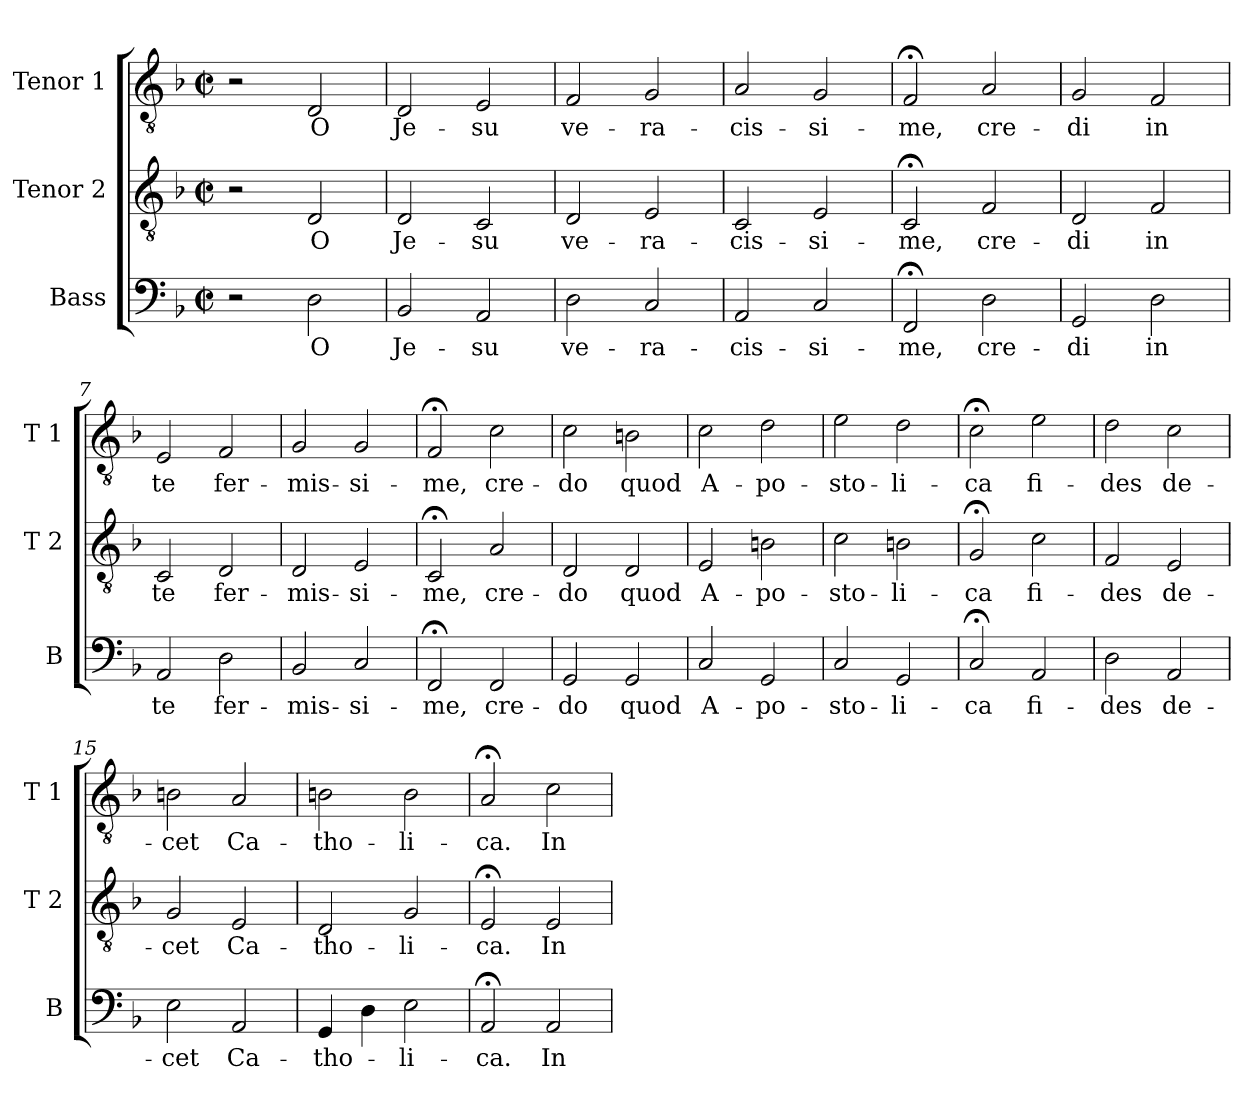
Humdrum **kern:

**kern	**text	**kern	**text	**kern	**text
*part3	*part3	*part2	*part2	*part1	*part1
*staff3	*staff3	*staff2	*staff2	*staff1	*staff1
*I"Bass	*	*I"Tenor 2	*	*I"Tenor 1	*
*I'B	*	*I'T 2	*	*I'T 1	*
*clefF4	*	*clefGv2	*	*clefGv2	*
*k[b-]	*	*k[b-]	*	*k[b-]	*
*F:	*	*F:	*	*F:	*
*M2/2	*	*M2/2	*	*M2/2	*
*met(c|)	*	*met(c|)	*	*met(c|)	*
=1	=1	=1	=1	=1	=1
2r	.	2r	.	2r	.
!	!LO:LY:b	!	!LO:LY:b	!	!LO:LY:b
2D\	O	2D/	O	2D/	O
=2	=2	=2	=2	=2	=2
!	!LO:LY:b	!	!LO:LY:b	!	!LO:LY:b
2BB-/	Je-	2D/	Je-	2D/	Je-
!	!LO:LY:b	!	!LO:LY:b	!	!LO:LY:b
2AA/	-su	2C/	-su	2E/	-su
=3	=3	=3	=3	=3	=3
!	!LO:LY:b	!	!LO:LY:b	!	!LO:LY:b
2D\	ve-	2D/	ve-	2F/	ve-
!	!LO:LY:b	!	!LO:LY:b	!	!LO:LY:b
2C/	-ra-	2E/	-ra-	2G/	-ra-
=4	=4	=4	=4	=4	=4
!	!LO:LY:b	!	!LO:LY:b	!	!LO:LY:b
2AA/	-cis-	2C/	-cis-	2A/	-cis-
!	!LO:LY:b	!	!LO:LY:b	!	!LO:LY:b
2C/	-si-	2E/	-si-	2G/	-si-
!!LO:LB:g=z
=5	=5	=5	=5	=5	=5
!	!LO:LY:b	!	!LO:LY:b	!	!LO:LY:b
2FF;</	-me,	2C;</	-me,	2F;</	-me,
!	!LO:LY:b	!	!LO:LY:b	!	!LO:LY:b
2D\	cre-	2F/	cre-	2A/	cre-
=6	=6	=6	=6	=6	=6
!	!LO:LY:b	!	!LO:LY:b	!	!LO:LY:b
2GG/	-di	2D/	-di	2G/	-di
!	!LO:LY:b	!	!LO:LY:b	!	!LO:LY:b
2D\	in	2F/	in	2F/	in
=7	=7	=7	=7	=7	=7
!	!LO:LY:b	!	!LO:LY:b	!	!LO:LY:b
2AA/	te	2C/	te	2E/	te
!	!LO:LY:b	!	!LO:LY:b	!	!LO:LY:b
2D\	fer-	2D/	fer-	2F/	fer-
=8	=8	=8	=8	=8	=8
!	!LO:LY:b	!	!LO:LY:b	!	!LO:LY:b
2BB-/	-mis-	2D/	-mis-	2G/	-mis-
!	!LO:LY:b	!	!LO:LY:b	!	!LO:LY:b
2C/	-si-	2E/	-si-	2G/	-si-
=9	=9	=9	=9	=9	=9
!	!LO:LY:b	!	!LO:LY:b	!	!LO:LY:b
2FF;</	-me,	2C;</	-me,	2F;</	-me,
!	!LO:LY:b	!	!LO:LY:b	!	!LO:LY:b
2FF/	cre-	2A/	cre-	2c\	cre-
!!LO:LB:g=z
=10	=10	=10	=10	=10	=10
!	!LO:LY:b	!	!LO:LY:b	!	!LO:LY:b
2GG/	-do	2D/	-do	2c\	-do
!	!LO:LY:b	!	!LO:LY:b	!	!LO:LY:b
2GG/	quod	2D/	quod	2Bn\	quod
=11	=11	=11	=11	=11	=11
!	!LO:LY:b	!	!LO:LY:b	!	!LO:LY:b
2C/	A-	2E/	A-	2c\	A-
!	!LO:LY:b	!	!LO:LY:b	!	!LO:LY:b
2GG/	-po-	2Bn\	-po-	2d\	-po-
=12	=12	=12	=12	=12	=12
!	!LO:LY:b	!	!LO:LY:b	!	!LO:LY:b
2C/	-sto-	2c\	-sto-	2e\	-sto-
!	!LO:LY:b	!	!LO:LY:b	!	!LO:LY:b
2GG/	-li-	2Bn\	-li-	2d\	-li-
=13	=13	=13	=13	=13	=13
!	!LO:LY:b	!	!LO:LY:b	!	!LO:LY:b
2C;</	-ca	2G;</	-ca	2c;<\	-ca
!	!LO:LY:b	!	!LO:LY:b	!	!LO:LY:b
2AA/	fi-	2c\	fi-	2e\	fi-
=14	=14	=14	=14	=14	=14
!	!LO:LY:b	!	!LO:LY:b	!	!LO:LY:b
2D\	-des	2F/	-des	2d\	-des
!	!LO:LY:b	!	!LO:LY:b	!	!LO:LY:b
2AA/	de-	2E/	de-	2c\	de-
!!LO:PB:g=z
=15	=15	=15	=15	=15	=15
!	!LO:LY:b	!	!LO:LY:b	!	!LO:LY:b
2E\	-cet	2G/	-cet	2Bn\	-cet
!	!LO:LY:b	!	!LO:LY:b	!	!LO:LY:b
2AA/	Ca-	2E/	Ca-	2A/	Ca-
=16	=16	=16	=16	=16	=16
!	!LO:LY:b	!	!LO:LY:b	!	!LO:LY:b
4GG/	-tho-	2D/	-tho-	2Bn\	-tho-
4D\	.	.	.	.	.
!	!LO:LY:b	!	!LO:LY:b	!	!LO:LY:b
2E\	-li-	2G/	-li-	2B\	-li-
=17	=17	=17	=17	=17	=17
!	!LO:LY:b	!	!LO:LY:b	!	!LO:LY:b
2AA;</	-ca.	2E;</	-ca.	2A;</	-ca.
!	!LO:LY:b	!	!LO:LY:b	!	!LO:LY:b
2AA/	In	2E/	In	2c\	In
=	=	=	=	=	=
*-	*-	*-	*-	*-	*-
